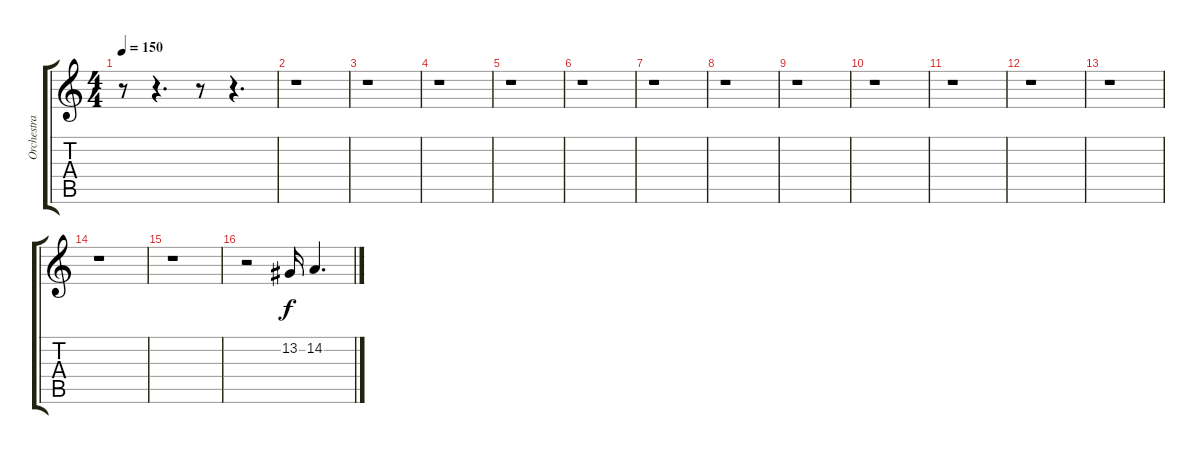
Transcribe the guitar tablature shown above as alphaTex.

\track ("Orchestra" "Orchestra") {instrument stringensemble1}
\staff {score tabs}
\tuning (C4 G3 Eb3 Bb2 F2 C2) {hide}
\ts (4 4)
\tempo 150
\clef g2
\ks c
r.8{dy f} r.4{d} r.8 r.4{d} |
r.1 |
r.1 |
r.1 |
r.1 |
r.1 |
r.1 |
r.1 |
r.1 |
r.1 |
r.1 |
r.1 |
r.1 |
r.1 |
r.1 |
r.2 13.2.16 14.2.4{d}
